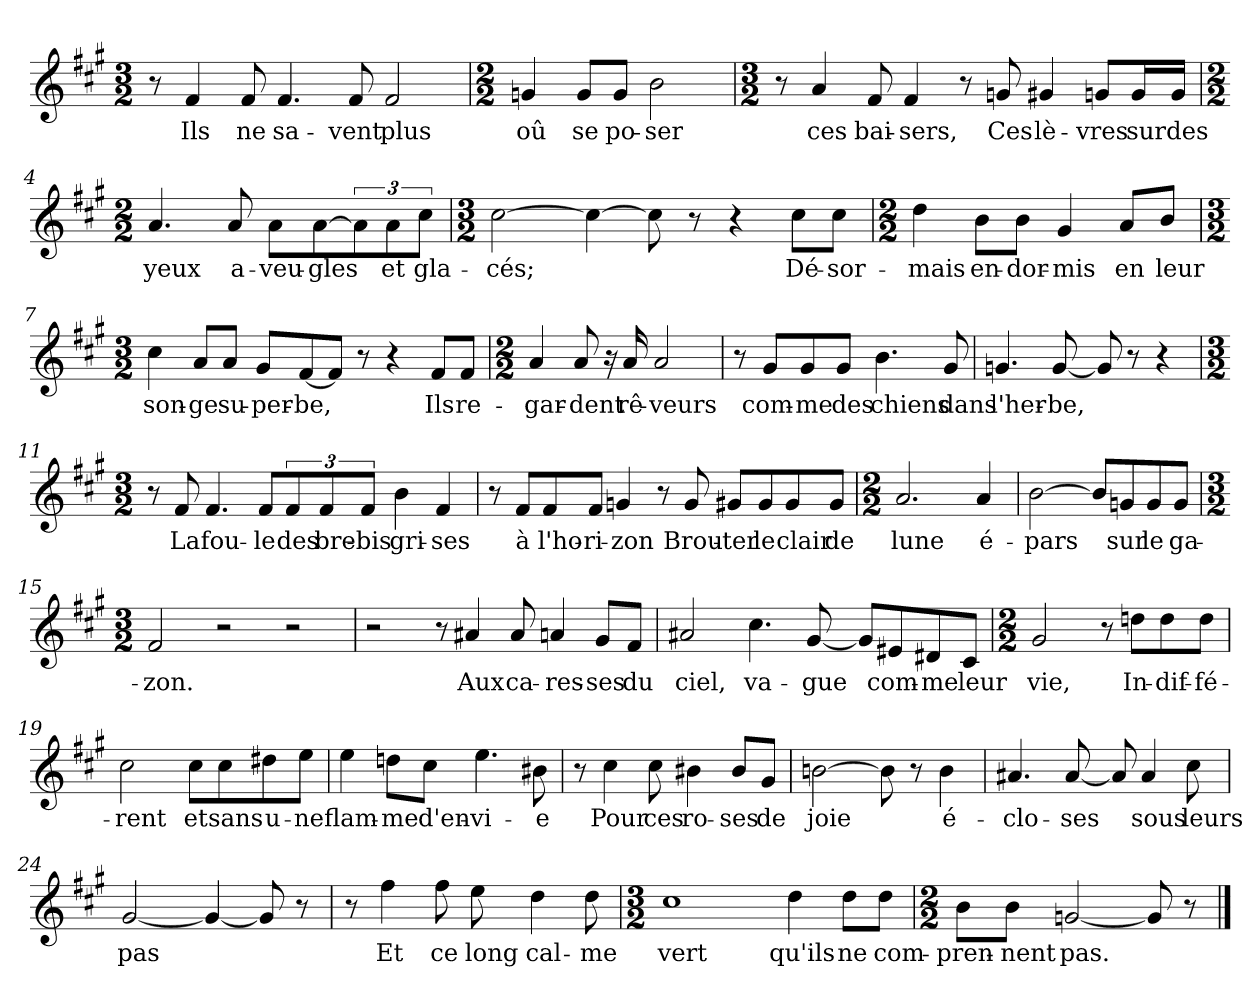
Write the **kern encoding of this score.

**kern	**text
*part1	*part1
*staff1	*staff1
*clefG2	*
*k[f#c#g#]	*
*M3/2	*
=1	=1
8r	.
!	!LO:LY:b
4f#/	Ils
!	!LO:LY:b
8f#/	ne
!	!LO:LY:b
4.f#/	sa-
!	!LO:LY:b
8f#/	-vent
!	!LO:LY:b
2f#/	plus
=2	=2
*M2/2	*
!	!LO:LY:b
4gn/	oû
!	!LO:LY:b
8g/L	se
!	!LO:LY:b
8g/J	po-
!	!LO:LY:b
2b\	-ser
=3	=3
*M3/2	*
8r	.
!	!LO:LY:b
4a/	ces
!	!LO:LY:b
8f#/	bai-
!	!LO:LY:b
4f#/	-sers,
8r	.
!	!LO:LY:b
8gn/	Ces
!	!LO:LY:b
4g#X/	lè-
!	!LO:LY:b
8gn/L	-vres
!	!LO:LY:b
16g/L	sur
!	!LO:LY:b
16g/JJ	des
=4	=4
*M2/2	*
!	!LO:LY:b
4.a/	yeux
!	!LO:LY:b
8a/	a-
!	!LO:LY:b
8a\L	-veu-
!	!LO:LY:b
[8a\	-gles
12a\]	.
!	!LO:LY:b
12a\	et
!	!LO:LY:b
12cc#\J	gla-
!!LO:LB:g=z
=5	=5
*M3/2	*
!	!LO:LY:b
[2cc#\	-cés;
4cc#\_	.
8cc#\]	.
8r	.
4r	.
!	!LO:LY:b
8cc#\L	Dé-
!	!LO:LY:b
8cc#\J	-sor-
=6	=6
*M2/2	*
!	!LO:LY:b
4dd\	-mais
!	!LO:LY:b
8b\L	en-
!	!LO:LY:b
8b\J	-dor-
!	!LO:LY:b
4g#/	-mis
!	!LO:LY:b
8a/L	en
!	!LO:LY:b
8b/J	leur
=7	=7
*M3/2	*
!	!LO:LY:b
4cc#\	son-
!	!LO:LY:b
8a/L	-ge
!	!LO:LY:b
8a/J	su-
!	!LO:LY:b
8g#/L	-per-
!	!LO:LY:b
[8f#/	-be,
8f#/J]	.
8r	.
4r	.
!	!LO:LY:b
8f#/L	Ils
!	!LO:LY:b
8f#/J	re-
=8	=8
*M2/2	*
!	!LO:LY:b
4a/	-gar-
!	!LO:LY:b
8a/	-dent
16r	.
!	!LO:LY:b
16a/	rê-
!	!LO:LY:b
2a/	-veurs
!!LO:LB:g=z
=9	=9
8r	.
!	!LO:LY:b
8g#/L	com-
!	!LO:LY:b
8g#/	-me
!	!LO:LY:b
8g#/J	des
!	!LO:LY:b
4.b\	chiens
!	!LO:LY:b
8g#/	dans
=10	=10
!	!LO:LY:b
4.gn/	l'her-
!	!LO:LY:b
[8g/	-be,
8g/]	.
8r	.
4r	.
=11	=11
*M3/2	*
8r	.
!	!LO:LY:b
8f#/	La
!	!LO:LY:b
4.f#/	fou-
!	!LO:LY:b
8f#/L	-le
!	!LO:LY:b
12f#/	des
!	!LO:LY:b
12f#/	bre-
!	!LO:LY:b
12f#/J	-bis
!	!LO:LY:b
4b\	gri-
!	!LO:LY:b
4f#/	-ses
=12	=12
8r	.
!	!LO:LY:b
8f#/L	à
!	!LO:LY:b
8f#/	l'ho-
!	!LO:LY:b
8f#/J	-ri-
!	!LO:LY:b
4gn/	-zon
8r	.
!	!LO:LY:b
8g/	Brou-
!	!LO:LY:b
8g#X/L	-ter
!	!LO:LY:b
8g#/	le
!	!LO:LY:b
8g#/	clair
!	!LO:LY:b
8g#/J	de
!!LO:LB:g=z
=13	=13
*M2/2	*
!	!LO:LY:b
2.a/	lune
!	!LO:LY:b
4a/	é-
=14	=14
!	!LO:LY:b
[2b\	-pars
8b/L]	.
!	!LO:LY:b
8gn/	sur
!	!LO:LY:b
8g/	le
!	!LO:LY:b
8g/J	ga-
=15	=15
*M3/2	*
!	!LO:LY:b
2f#/	-zon.
2r	.
2r	.
=16	=16
2r	.
8r	.
!	!LO:LY:b
4a#X/	Aux
!	!LO:LY:b
8a#/	ca-
!	!LO:LY:b
4an/	-res-
!	!LO:LY:b
8g#/L	-ses
!	!LO:LY:b
8f#/J	du
=17	=17
!	!LO:LY:b
2a#X/	ciel,
!	!LO:LY:b
4.cc#\	va-
!	!LO:LY:b
[8g#/	-gue
8g#/L]	.
!	!LO:LY:b
8e#X/	com-
!	!LO:LY:b
8d#X/	-me
!	!LO:LY:b
8c#/J	leur
=18	=18
*M2/2	*
!	!LO:LY:b
2g#/	vie,
8r	.
!	!LO:LY:b
8ddn\L	In-
!	!LO:LY:b
8dd\	-dif-
!	!LO:LY:b
8dd\J	-fé-
!!LO:LB:g=z
=19	=19
!	!LO:LY:b
2cc#\	-rent
!	!LO:LY:b
8cc#\L	et
!	!LO:LY:b
8cc#\	sans
!	!LO:LY:b
8dd#X\	u-
!	!LO:LY:b
8ee\J	-ne
=20	=20
!	!LO:LY:b
4ee\	flam-
!	!LO:LY:b
8ddn\L	-me
!	!LO:LY:b
8cc#\J	d'en-
!	!LO:LY:b
4.ee\	-vi-
!	!LO:LY:b
8b#X\	-e
=21	=21
8r	.
!	!LO:LY:b
4cc#\	Pour
!	!LO:LY:b
8cc#\	ces
!	!LO:LY:b
4b#X\	ro-
!	!LO:LY:b
8b#/L	-ses
!	!LO:LY:b
8g#/J	de
=22	=22
!	!LO:LY:b
[2bn\	joie
8b\]	.
8r	.
!	!LO:LY:b
4b\	é-
=23	=23
!	!LO:LY:b
4.a#X/	clo-
!	!LO:LY:b
[8a#/	-ses
8a#/]	.
!	!LO:LY:b
4a#/	sous
!	!LO:LY:b
8cc#\	leurs
=24	=24
!	!LO:LY:b
[2g#/	pas
4g#/_	.
8g#/]	.
8r	.
!!LO:LB:g=z
=25	=25
8r	.
!	!LO:LY:b
4ff#\	Et
!	!LO:LY:b
8ff#\	ce
!	!LO:LY:b
8ee\	long
!	!LO:LY:b
4dd\	cal-
!	!LO:LY:b
8dd\	-me
=26	=26
*M3/2	*
!	!LO:LY:b
1cc#	vert
!	!LO:LY:b
4dd\	qu'ils
!	!LO:LY:b
8dd\L	ne
!	!LO:LY:b
8dd\J	com-
=27	=27
*M2/2	*
!	!LO:LY:b
8b\L	-pren-
!	!LO:LY:b
8b\J	-nent
!	!LO:LY:b
[2gn/	pas.
8g/]	.
8r	.
==	==
*-	*-
